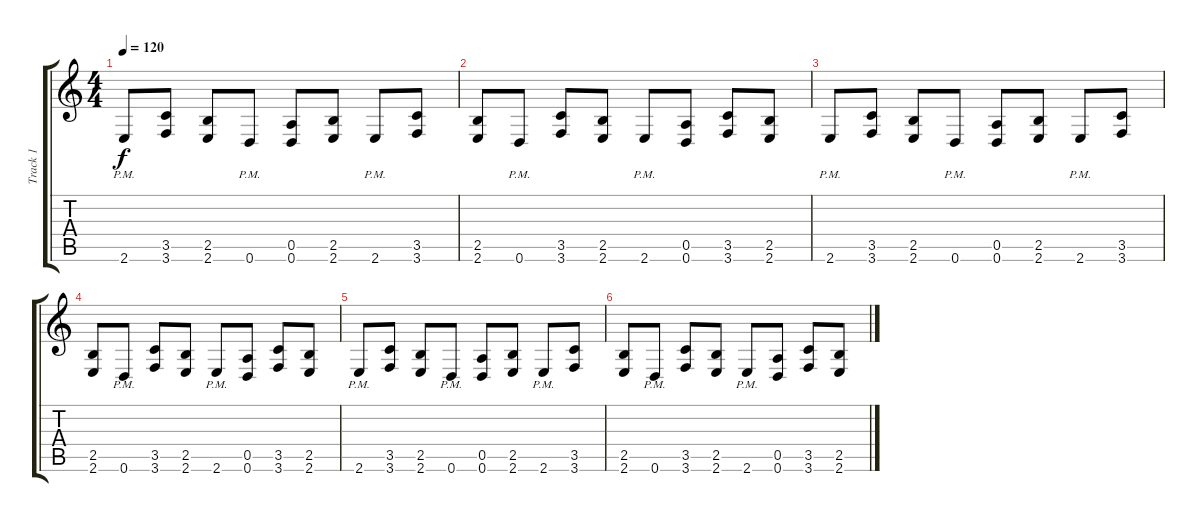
\track ("Track 1" "Track 1") {instrument distortionguitar}
\staff {score tabs}
\tuning (E4 B3 G3 D3 A2 D2) {hide}
\ts (4 4)
\tempo 120
\clef g2
\ks c
2.6{pm}.8{dy f} (3.5 3.6).8 (2.5 2.6).8 0.6{pm}.8 (0.5 0.6).8 (2.5 2.6).8 2.6{pm}.8 (3.5 3.6).8 |
(2.5 2.6).8 0.6{pm}.8 (3.5 3.6).8 (2.5 2.6).8 2.6{pm}.8 (0.5 0.6).8 (3.5 3.6).8 (2.5 2.6).8 |
2.6{pm}.8{volume 0} (3.5 3.6).8 (2.5 2.6).8 0.6{pm}.8 (0.5 0.6).8 (2.5 2.6).8 2.6{pm}.8 (3.5 3.6).8 |
(2.5 2.6).8 0.6{pm}.8 (3.5 3.6).8 (2.5 2.6).8 2.6{pm}.8 (0.5 0.6).8 (3.5 3.6).8 (2.5 2.6).8 |
2.6{pm}.8 (3.5 3.6).8 (2.5 2.6).8 0.6{pm}.8 (0.5 0.6).8 (2.5 2.6).8 2.6{pm}.8 (3.5 3.6).8 |
(2.5 2.6).8 0.6{pm}.8 (3.5 3.6).8 (2.5 2.6).8 2.6{pm}.8 (0.5 0.6).8 (3.5 3.6).8 (2.5 2.6).8
